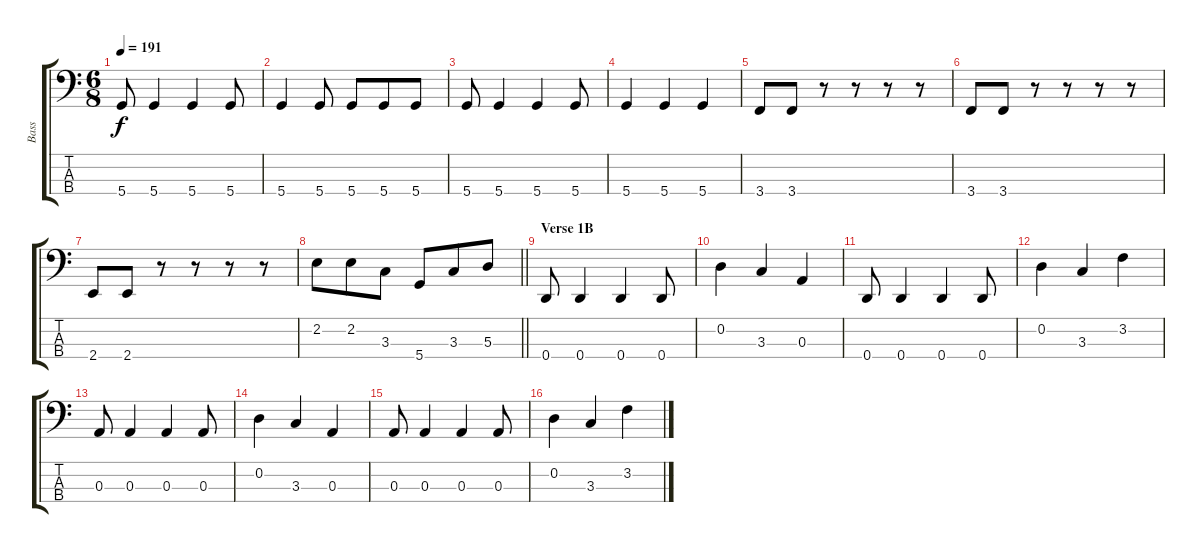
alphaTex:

\track ("Bass" "Bass") {instrument electricbassfinger}
\staff {score tabs}
\tuning (G2 D2 A1 D1) {hide}
\ts (6 8)
\tempo 191
\clef f4
\ks c
5.4.8{dy f} 5.4.4 5.4.4 5.4.8 |
5.4.4 5.4.8 5.4.8 5.4.8 5.4.8 |
5.4.8 5.4.4 5.4.4 5.4.8 |
5.4.4 5.4.4 5.4.4 |
3.4.8 3.4.8 r.8 r.8 r.8 r.8 |
3.4.8 3.4.8 r.8 r.8 r.8 r.8 |
2.4.8 2.4.8 r.8 r.8 r.8 r.8 |
\barLineRight lightlight
2.2.8 2.2.8 3.3.8 5.4.8 3.3.8 5.3.8 |
\section ("" "Verse 1B")
0.4.8 0.4.4 0.4.4 0.4.8 |
0.2.4 3.3.4 0.3.4 |
0.4.8 0.4.4 0.4.4 0.4.8 |
0.2.4 3.3.4 3.2.4 |
0.3.8 0.3.4 0.3.4 0.3.8 |
0.2.4 3.3.4 0.3.4 |
0.3.8 0.3.4 0.3.4 0.3.8 |
0.2.4 3.3.4 3.2.4
